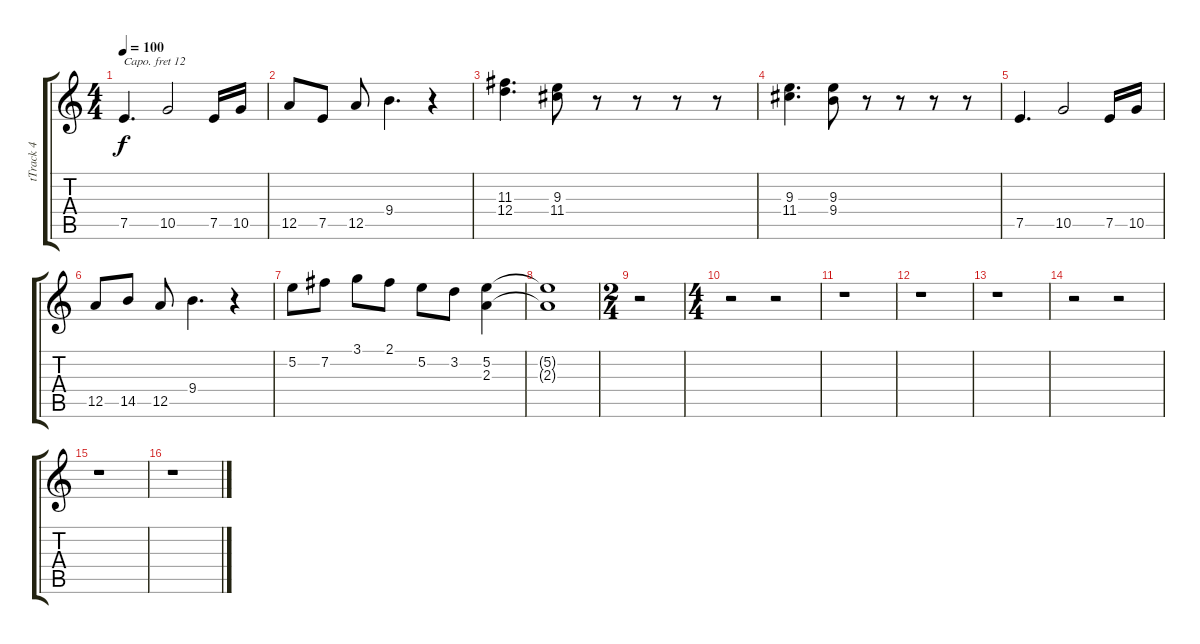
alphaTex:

\track ("tTrack 4" "tTrack 4") {instrument trumpet}
\staff {score tabs}
\capo 12
\tuning (E4 B3 G3 D3 A2 E2) {hide}
\ts (4 4)
\tempo 100
\clef g2
\ks c
7.5.4{d dy f} 10.5.2 7.5.16 10.5.16 |
12.5.8 7.5.8 12.5.8 9.4.4{d} r.4 |
(11.3 12.4).4{d} (9.3 11.4).8 r.8 r.8 r.8 r.8 |
(9.3 11.4).4{d} (9.3 9.4).8 r.8 r.8 r.8 r.8 |
7.5.4{d} 10.5.2 7.5.16 10.5.16 |
12.5.8 14.5.8 12.5.8 9.4.4{d} r.4 |
5.2.8 7.2.8 3.1.8 2.1.8 5.2.8 3.2.8 (5.2 2.3).4 |
(5.2{t} 2.3{t}).1 |
\ts (2 4)
r.2 |
\ts (4 4)
r.2 r.2 |
r.1 |
r.1 |
r.1 |
r.2 r.2 |
r.1 |
r.1
